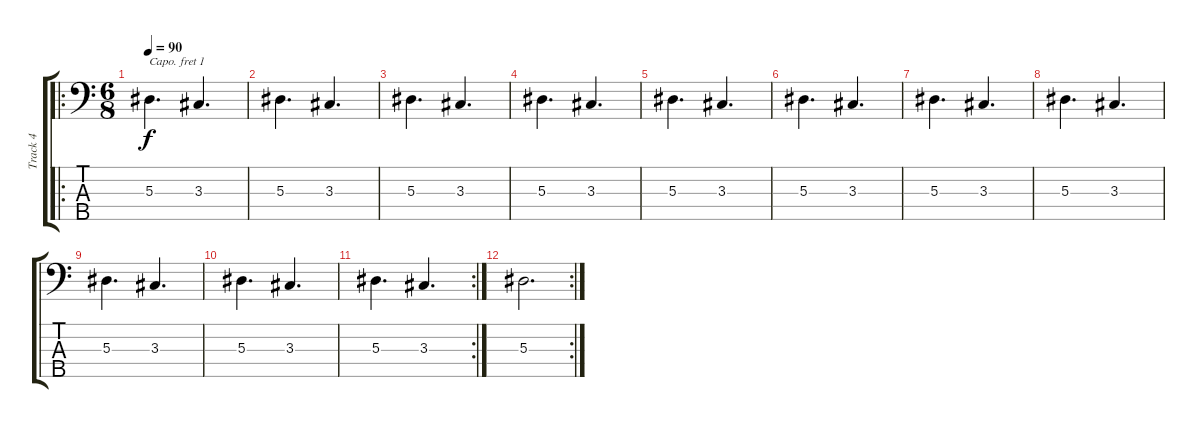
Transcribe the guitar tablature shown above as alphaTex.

\track ("Track 4" "Track 4") {instrument electricbassfinger}
\staff {score tabs}
\capo 1
\tuning (G2 D2 A1 E1 B0) {hide}
\ro
\ts (6 8)
\tempo 90
\clef f4
\ks c
5.3.4{d dy f} 3.3.4{d} |
5.3.4{d} 3.3.4{d} |
5.3.4{d} 3.3.4{d} |
5.3.4{d} 3.3.4{d} |
5.3.4{d} 3.3.4{d} |
5.3.4{d} 3.3.4{d} |
5.3.4{d} 3.3.4{d} |
5.3.4{d} 3.3.4{d} |
5.3.4{d} 3.3.4{d} |
5.3.4{d} 3.3.4{d} |
\rc 2
5.3.4{d} 3.3.4{d} |
\rc 2
5.3.2{d}
